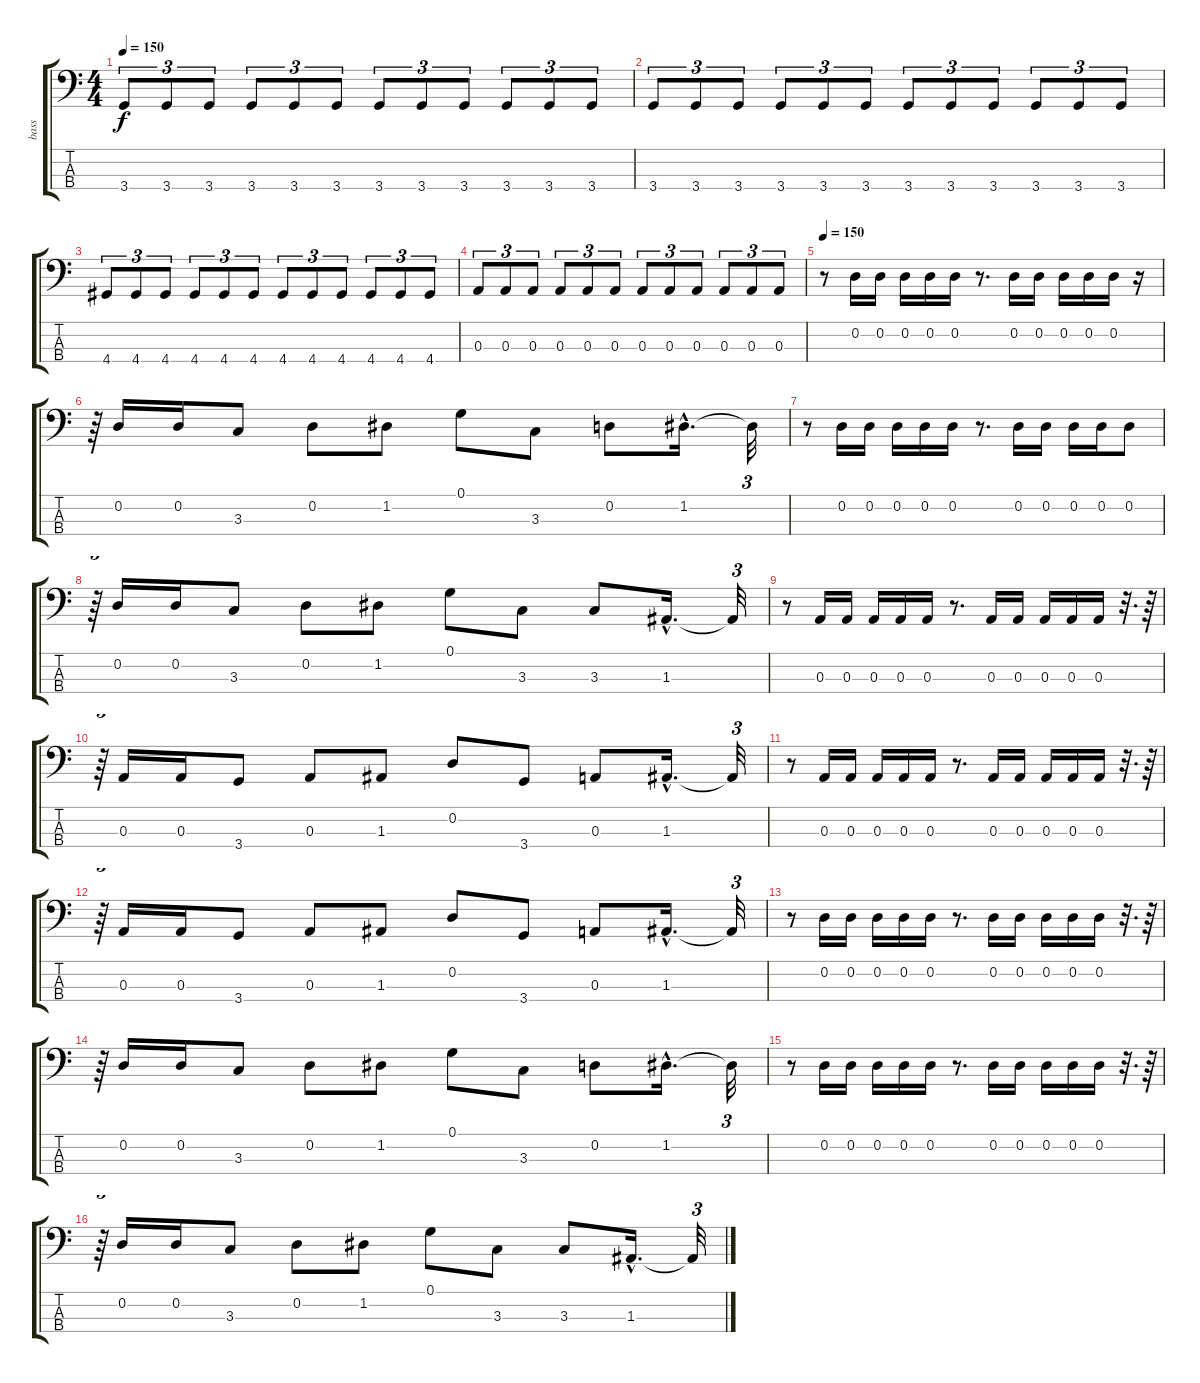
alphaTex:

\track ("bass" "bass") {instrument electricbassfinger}
\staff {score tabs}
\tuning (G2 D2 A1 E1) {hide}
\ts (4 4)
\tempo 150
\clef f4
\ks c
3.4.8{tu (3 2) dy f} 3.4.8{tu (3 2)} 3.4.8{tu (3 2)} 3.4.8{tu (3 2)} 3.4.8{tu (3 2)} 3.4.8{tu (3 2)} 3.4.8{tu (3 2)} 3.4.8{tu (3 2)} 3.4.8{tu (3 2)} 3.4.8{tu (3 2)} 3.4.8{tu (3 2)} 3.4.8{tu (3 2)} |
3.4.8{tu (3 2)} 3.4.8{tu (3 2)} 3.4.8{tu (3 2)} 3.4.8{tu (3 2)} 3.4.8{tu (3 2)} 3.4.8{tu (3 2)} 3.4.8{tu (3 2)} 3.4.8{tu (3 2)} 3.4.8{tu (3 2)} 3.4.8{tu (3 2)} 3.4.8{tu (3 2)} 3.4.8{tu (3 2)} |
4.4.8{tu (3 2)} 4.4.8{tu (3 2)} 4.4.8{tu (3 2)} 4.4.8{tu (3 2)} 4.4.8{tu (3 2)} 4.4.8{tu (3 2)} 4.4.8{tu (3 2)} 4.4.8{tu (3 2)} 4.4.8{tu (3 2)} 4.4.8{tu (3 2)} 4.4.8{tu (3 2)} 4.4.8{tu (3 2)} |
0.3.8{tu (3 2)} 0.3.8{tu (3 2)} 0.3.8{tu (3 2)} 0.3.8{tu (3 2)} 0.3.8{tu (3 2)} 0.3.8{tu (3 2)} 0.3.8{tu (3 2)} 0.3.8{tu (3 2)} 0.3.8{tu (3 2)} 0.3.8{tu (3 2)} 0.3.8{tu (3 2)} 0.3.8{tu (3 2)} |
\tempo 150
r.8 0.2.16 0.2.16 0.2.16 0.2.16 0.2.16 r.8{d} 0.2.16 0.2.16 0.2.16 0.2.16 0.2.16 r.16 |
r.64{tu (3 2)} 0.2.16 0.2.16 3.3.8 0.2.8 1.2.8 0.1.8 3.3.8 0.2.8 1.2{hac}.16{d} 1.2{t}.32{tu (3 2)} |
r.8 0.2.16 0.2.16 0.2.16 0.2.16 0.2.16 r.8{d} 0.2.16 0.2.16 0.2.16 0.2.16 0.2.8 |
r.64{tu (3 2)} 0.2.16 0.2.16 3.3.8 0.2.8 1.2.8 0.1.8 3.3.8 3.3.8 1.3{hac}.16{d} 1.3{t}.32{tu (3 2)} |
r.8 0.3.16 0.3.16 0.3.16 0.3.16 0.3.16 r.8{d} 0.3.16 0.3.16 0.3.16 0.3.16 0.3.16 r.32{d} r.64 |
r.64{tu (3 2)} 0.3.16 0.3.16 3.4.8 0.3.8 1.3.8 0.2.8 3.4.8 0.3.8 1.3{hac}.16{d} 1.3{t}.32{tu (3 2)} |
r.8 0.3.16 0.3.16 0.3.16 0.3.16 0.3.16 r.8{d} 0.3.16 0.3.16 0.3.16 0.3.16 0.3.16 r.32{d} r.64 |
r.64{tu (3 2)} 0.3.16 0.3.16 3.4.8 0.3.8 1.3.8 0.2.8 3.4.8 0.3.8 1.3{hac}.16{d} 1.3{t}.32{tu (3 2)} |
r.8 0.2.16 0.2.16 0.2.16 0.2.16 0.2.16 r.8{d} 0.2.16 0.2.16 0.2.16 0.2.16 0.2.16 r.32{d} r.64 |
r.64{tu (3 2)} 0.2.16 0.2.16 3.3.8 0.2.8 1.2.8 0.1.8 3.3.8 0.2.8 1.2{hac}.16{d} 1.2{t}.32{tu (3 2)} |
r.8 0.2.16 0.2.16 0.2.16 0.2.16 0.2.16 r.8{d} 0.2.16 0.2.16 0.2.16 0.2.16 0.2.16 r.32{d} r.64 |
r.64{tu (3 2)} 0.2.16 0.2.16 3.3.8 0.2.8 1.2.8 0.1.8 3.3.8 3.3.8 1.3{hac}.16{d} 1.3{t}.32{tu (3 2)}
